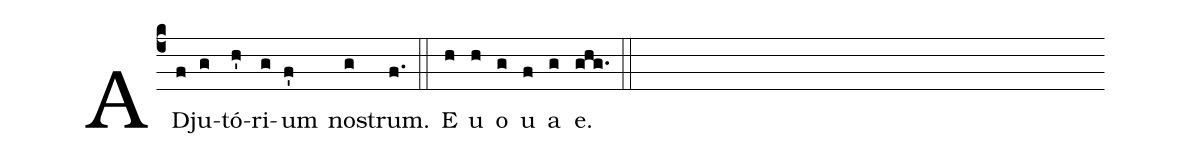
%%
(c4) AD(f)ju(g)tó(h')ri(g)um(f') nost(g)rum.(f.) (::) E(h) u(h) o(g) u(f) a(g) e.(ghg.) (::)
